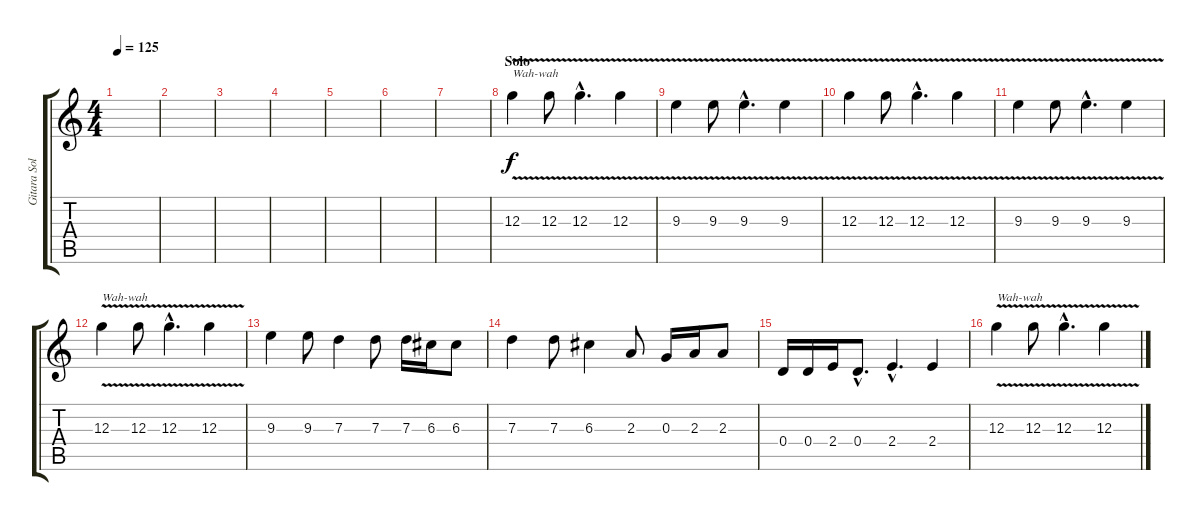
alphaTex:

\track ("Gitara Solowa" "Gitara Sol") {instrument overdrivenguitar}
\staff {score tabs}
\tuning (E4 B3 G3 D3 A2 E2) {hide}
\ts (4 4)
\tempo 125
\clef g2
\ks c
|
|
|
|
|
|
|
\section ("" "Solo")
12.3{v}.4{txt "Wah-wah"} 12.3{v}.8 12.3{v hac}.4{d} 12.3{v}.4 |
9.3{v}.4 9.3{v}.8 9.3{v hac}.4{d} 9.3{v}.4 |
12.3{v}.4 12.3{v}.8 12.3{v hac}.4{d} 12.3{v}.4 |
9.3{v}.4 9.3{v}.8 9.3{v hac}.4{d} 9.3{v}.4 |
12.3{v}.4{txt "Wah-wah"} 12.3{v}.8 12.3{v hac}.4{d} 12.3{v}.4 |
9.3.4 9.3.8 7.3.4 7.3.8 7.3.16 6.3.16 6.3.8 |
7.3.4 7.3.8 6.3.4 2.3.8 0.3.16 2.3.16 2.3.8 |
0.4.16 0.4.16 2.4.16 0.4{hac}.8{d} 2.4{hac}.4{d} 2.4.4 |
12.3{v}.4{txt "Wah-wah"} 12.3{v}.8 12.3{v hac}.4{d} 12.3{v}.4
